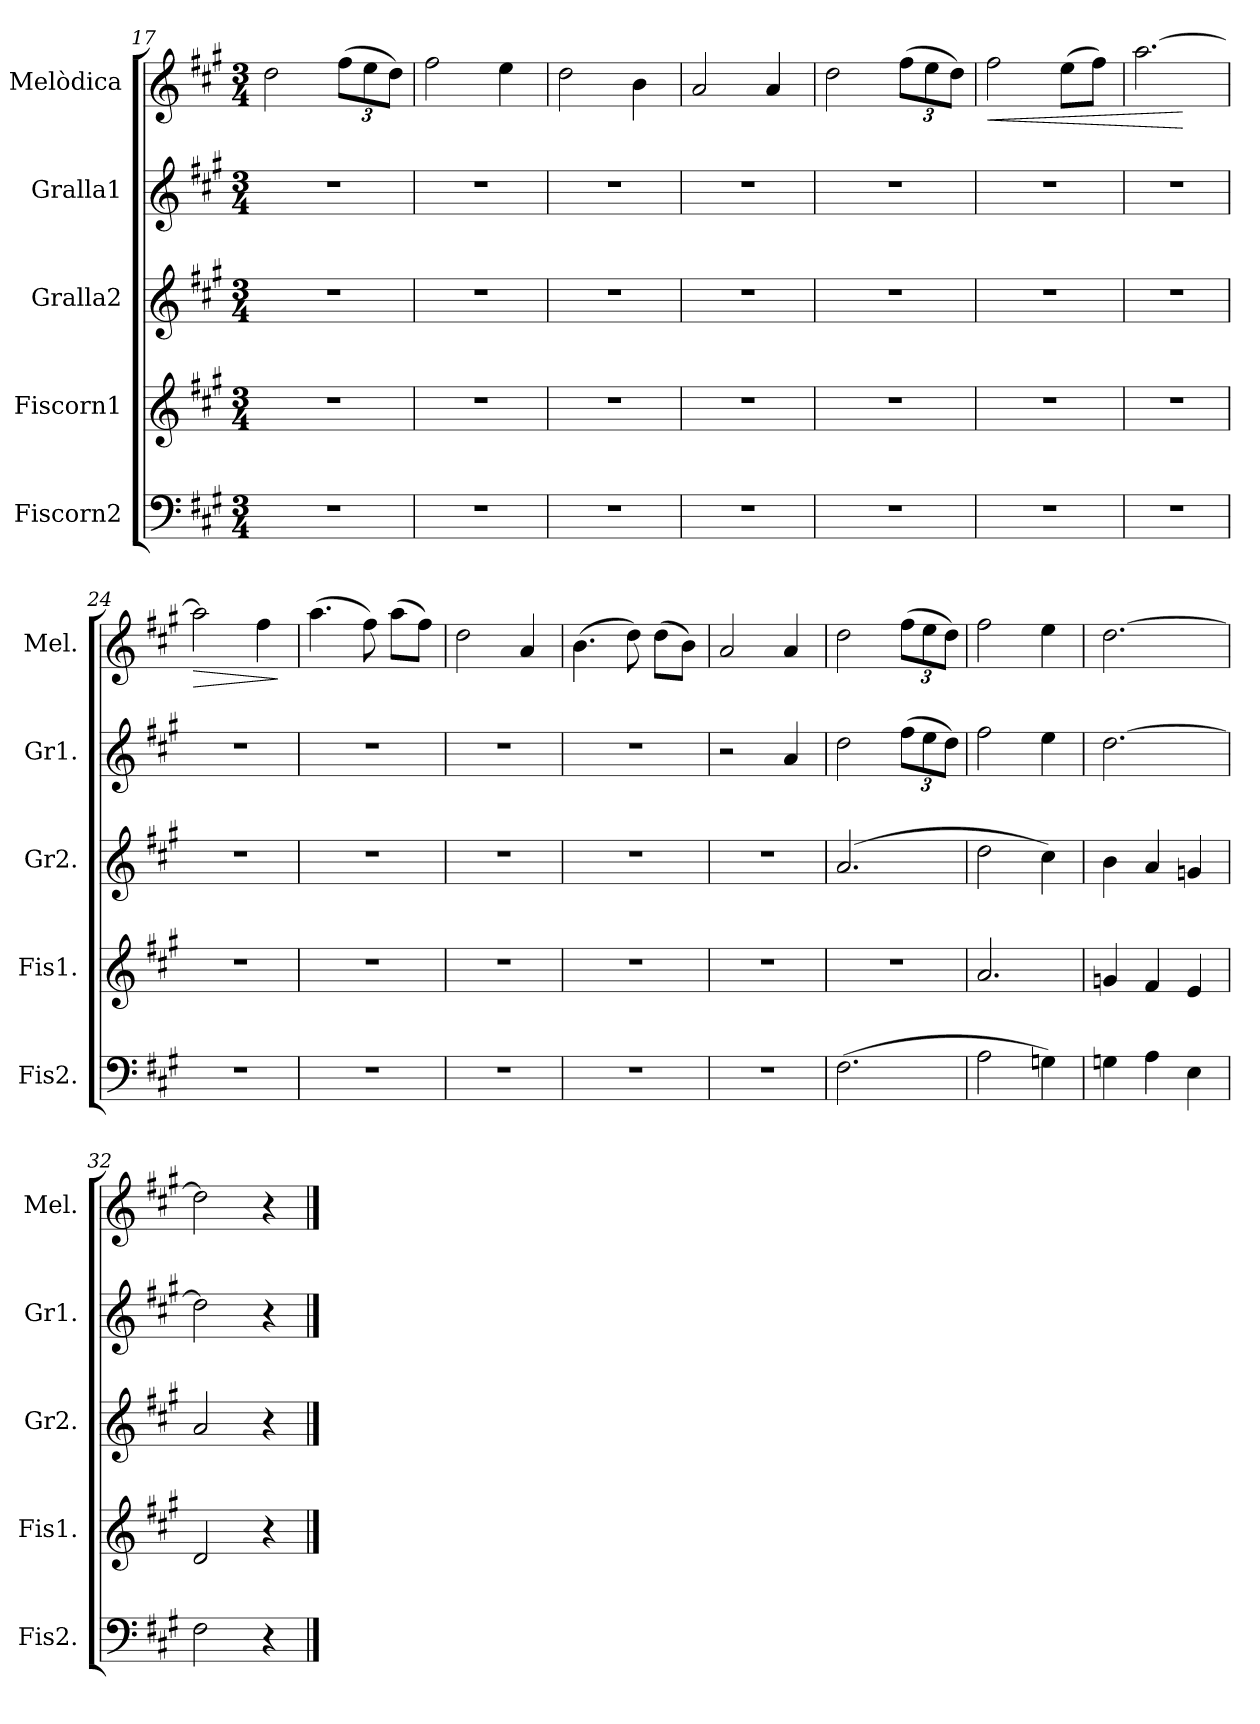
**kern	**kern	**kern	**kern	**kern	**dynam
*part5	*part4	*part3	*part2	*part1	*part1
*staff5	*staff4	*staff3	*staff2	*staff1	*staff1
*I"Fiscorn2	*I"Fiscorn1	*I"Gralla2	*I"Gralla1	*I"Melòdica	*
*I'Fis2.	*I'Fis1.	*I'Gr2.	*I'Gr1.	*I'Mel.	*
*clefF4	*clefG2	*clefG2	*clefG2	*clefG2	*
*k[f#c#g#]	*k[f#c#g#]	*k[f#c#g#]	*k[f#c#g#]	*k[f#c#g#]	*
*M3/4	*M3/4	*M3/4	*M3/4	*M3/4	*
=17	=17	=17	=17	=17	=17
2.r	2.r	2.r	2.r	2dd\	.
*	*	*	*	*Xbrackettup	*
.	.	.	.	(>12ff#\L	.
.	.	.	.	12ee\	.
.	.	.	.	12dd\J)	.
!!LO:PB:g=z
=18	=18	=18	=18	=18	=18
2.r	2.r	2.r	2.r	2ff#\	.
.	.	.	.	4ee\	.
=19	=19	=19	=19	=19	=19
2.r	2.r	2.r	2.r	2dd\	.
.	.	.	.	4b\	.
=20	=20	=20	=20	=20	=20
2.r	2.r	2.r	2.r	2a/	.
.	.	.	.	4a/	.
=21	=21	=21	=21	=21	=21
2.r	2.r	2.r	2.r	2dd\	.
.	.	.	.	(>12ff#\L	.
.	.	.	.	12ee\	.
.	.	.	.	12dd\J)	.
=22	=22	=22	=22	=22	=22
!	!	!	!	!	!LO:HP:b
2.r	2.r	2.r	2.r	2ff#\	<
.	.	.	.	(>8ee\L	.
.	.	.	.	8ff#\J)	.
=23	=23	=23	=23	=23	=23
2.r	2.r	2.r	2.r	[2.aa\	.
.	.	.	.	.	[
=24	=24	=24	=24	=24	=24
!	!	!	!	!	!LO:HP:b
2.r	2.r	2.r	2.r	2aa\]	>
.	.	.	.	4ff#\	.
.	.	.	.	.	]
=25	=25	=25	=25	=25	=25
2.r	2.r	2.r	2.r	(>4.aa\	.
.	.	.	.	8ff#\)	.
.	.	.	.	(>8aa\L	.
.	.	.	.	8ff#\J)	.
=26	=26	=26	=26	=26	=26
2.r	2.r	2.r	2.r	2dd\	.
.	.	.	.	4a/	.
=27	=27	=27	=27	=27	=27
2.r	2.r	2.r	2.r	(>4.b\	.
.	.	.	.	8dd\)	.
.	.	.	.	(>8dd\L	.
.	.	.	.	8b\J)	.
!!LO:LB:g=z
=28	=28	=28	=28	=28	=28
2.r	2.r	2.r	2r	2a/	.
.	.	.	4a/	4a/	.
=29	=29	=29	=29	=29	=29
(>2.F#\	2.r	(>2.a/	2dd\	2dd\	.
*	*	*	*Xbrackettup	*	*
.	.	.	(>12ff#\L	(>12ff#\L	.
.	.	.	12ee\	12ee\	.
.	.	.	12dd\J)	12dd\J)	.
=30	=30	=30	=30	=30	=30
2A\	2.a/	2dd\	2ff#\	2ff#\	.
4Gn\)	.	4cc#\)	4ee\	4ee\	.
=31	=31	=31	=31	=31	=31
4Gn\	4gn/	4b\	[2.dd\	[2.dd\	.
4A\	4f#/	4a/	.	.	.
4E\	4e/	4gn/	.	.	.
=32	=32	=32	=32	=32	=32
2F#\	2d/	2a/	2dd\]	2dd\]	.
4r	4r	4r	4r	4r	.
==	==	==	==	==	==
*-	*-	*-	*-	*-	*-
